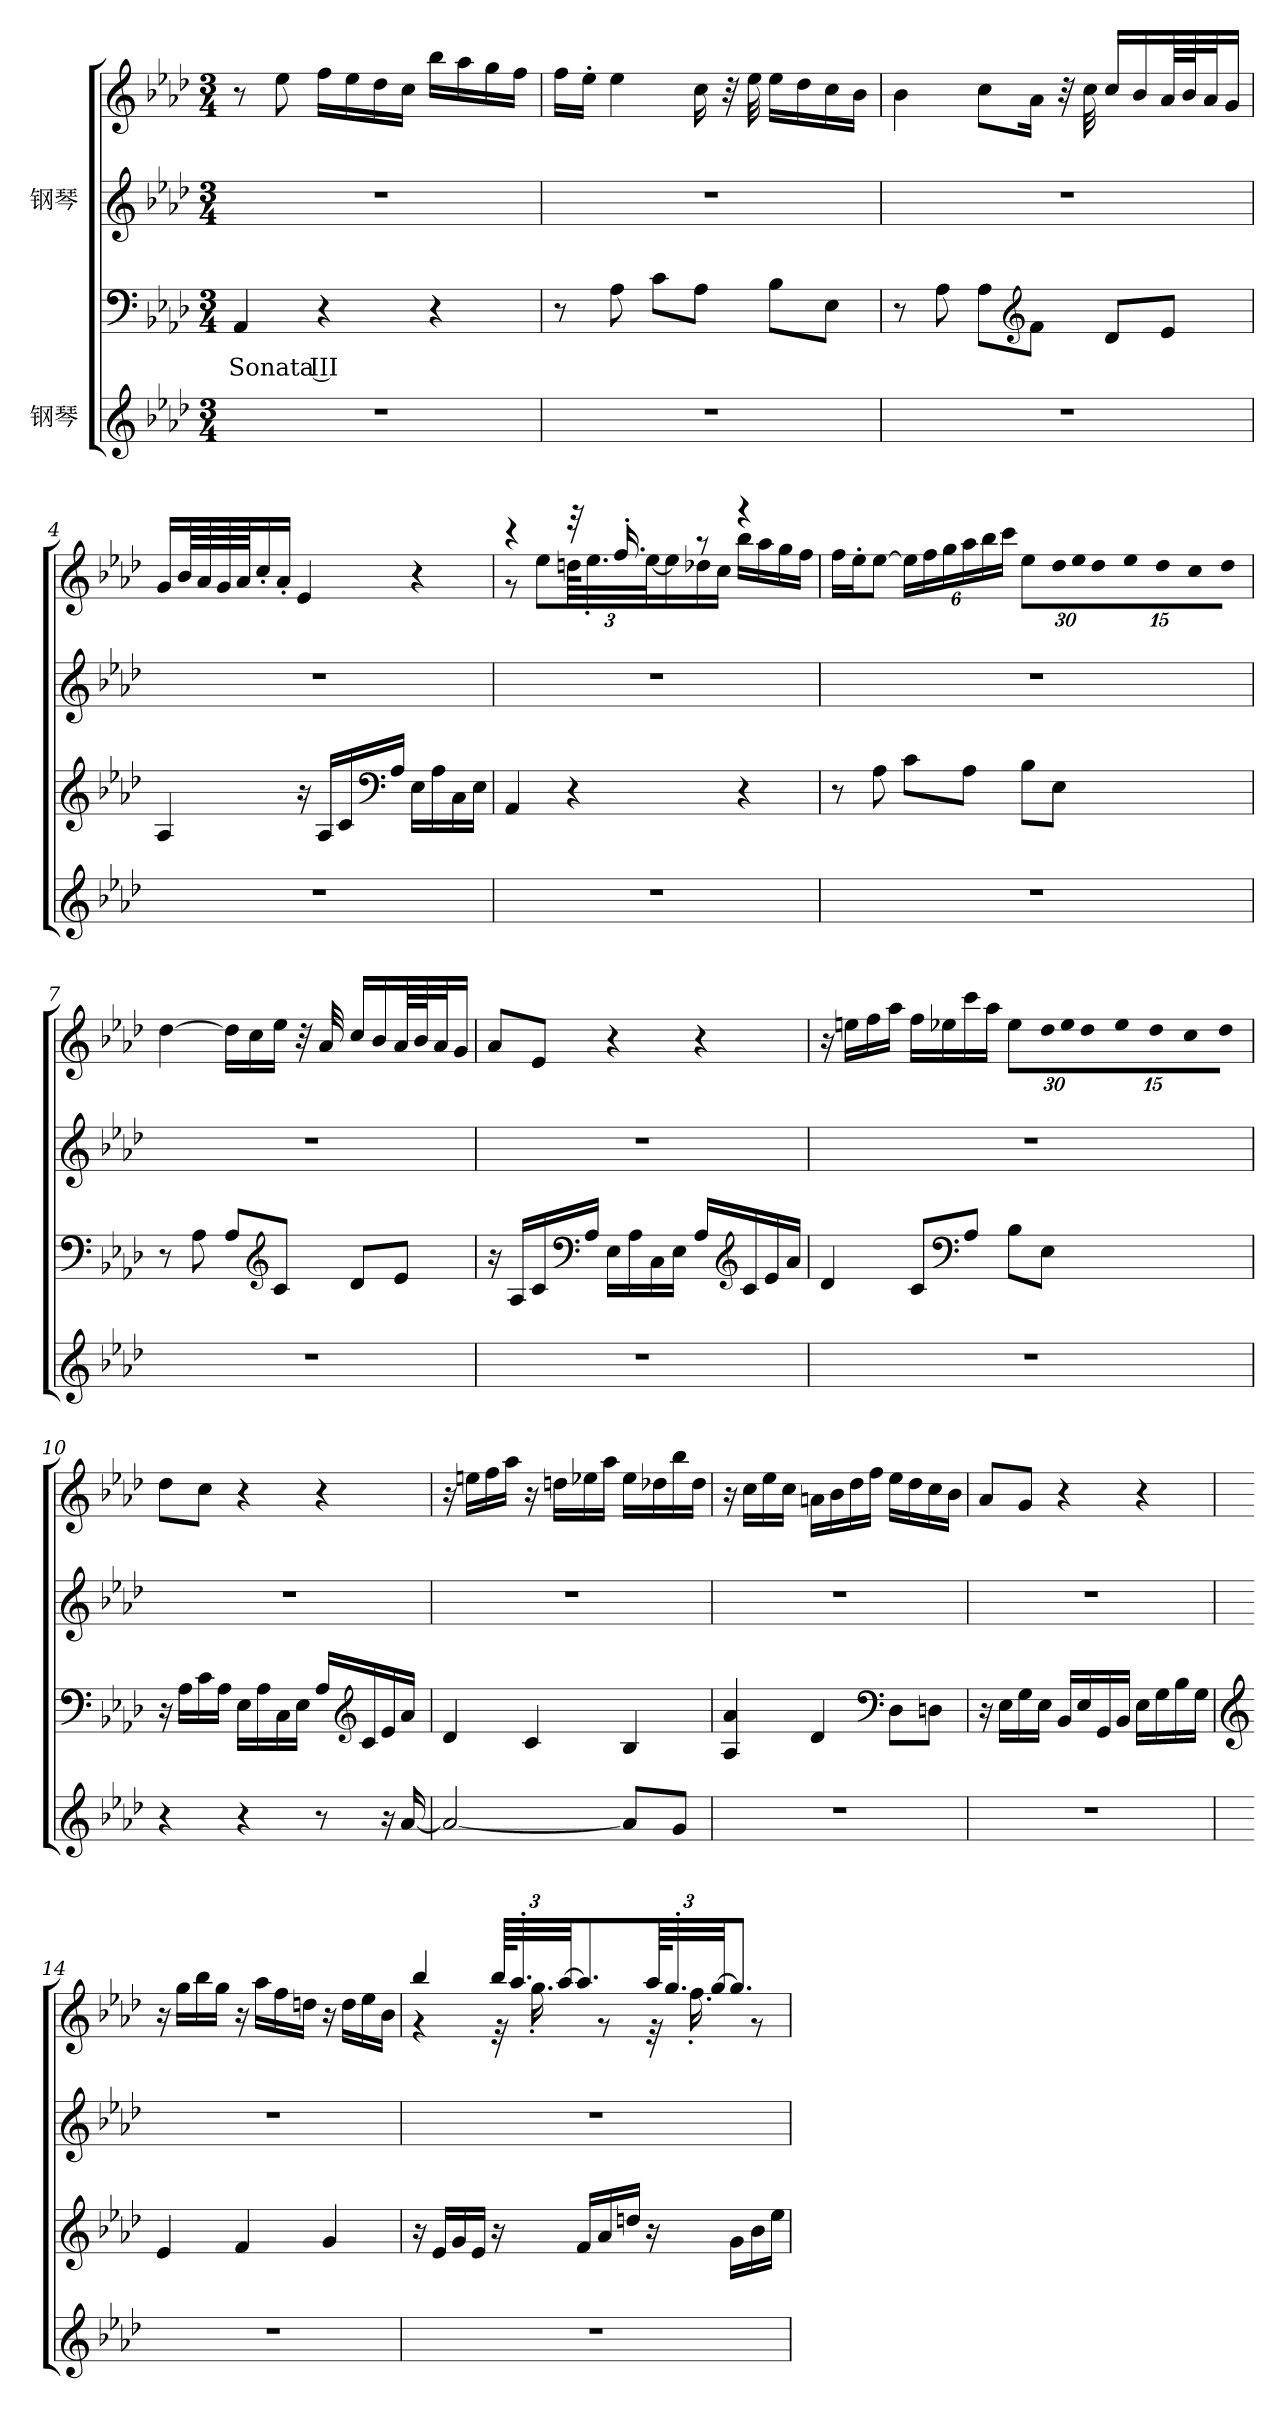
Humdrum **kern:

**kern	**kern	**text	**kern	**kern
*part2	*part2	*part2	*part1	*part1
*staff4	*staff3	*staff3	*staff2	*staff1
*I"钢琴	*	*	*I"钢琴	*
*clefG2	*clefF4	*	*clefG2	*clefG2
*k[b-e-a-d-]	*k[b-e-a-d-]	*	*k[b-e-a-d-]	*k[b-e-a-d-]
*M3/4	*M3/4	*	*M3/4	*M3/4
*MM65	*MM65	*	*MM65	*MM65
=1	=1	=1	=1	=1
2.r	4AA-/	Sonata III	2.r	8r
.	.	.	.	8ee-\
.	4r	.	.	16ff\LL
.	.	.	.	16ee-\
.	.	.	.	16dd-\
.	.	.	.	16cc\JJ
.	4r	.	.	16bb-\LL
.	.	.	.	16aa-\
.	.	.	.	16gg\
.	.	.	.	16ff\JJ
=2	=2	=2	=2	=2
2.r	8r	.	2.r	16ff\LL
.	.	.	.	16ee-'\JJ
.	8A-\	.	.	4ee-\
.	8c\L	.	.	.
.	8A-\J	.	.	16cc\
.	.	.	.	32r
.	.	.	.	32ee-\
.	8B-\L	.	.	16ee-\LL
.	.	.	.	16dd-\
.	8E-\J	.	.	16cc\
.	.	.	.	16b-\JJ
=3	=3	=3	=3	=3
2.r	8r	.	2.r	4b-\
.	8A-\	.	.	.
.	8A-\L	.	.	8cc\L
*	*clefG2	*	*	*
.	8f\J	.	.	16a-\Jk
.	.	.	.	32r
.	.	.	.	32cc\
.	8d-/L	.	.	16cc/LL
.	.	.	.	16b-/
.	8e-/J	.	.	64a-/LL
.	.	.	.	64b-/J
.	.	.	.	32a-/J
.	.	.	.	16g/JJ
!!LO:LB:g=z
=4	=4	=4	=4	=4
2.r	4A-/	.	2.r	16g/LL
.	.	.	.	64b-/LL
.	.	.	.	64a-/
.	.	.	.	64g/
.	.	.	.	64a-/JJ
.	.	.	.	16cc'/
.	.	.	.	16a-'/JJ
.	16r	.	.	4e-/
.	16A-/LL	.	.	.
.	16c/	.	.	.
*	*clefF4	*	*	*
.	16A-/JJ	.	.	.
.	16E-\LL	.	.	4r
.	16A-\	.	.	.
.	16C\	.	.	.
.	16E-\JJ	.	.	.
=5	=5	=5	=5	=5
*	*	*	*	*^
2.r	4AA-/	.	2.r	4r	8r
.	.	.	.	.	8ee-\L
*	*	*	*	*	*Xbrackettup
.	4r	.	.	32r	96ddn\KLL
.	.	.	.	.	48.ee-'\
.	.	.	.	16.ff'/	.
.	.	.	.	.	[48ee-\J
.	.	.	.	.	16ee-\]
.	.	.	.	8r	16dd-X\
.	.	.	.	.	16cc\JJ
.	4r	.	.	4r	16bb-\LL
.	.	.	.	.	16aa-\
.	.	.	.	.	16gg\
.	.	.	.	.	16ff\JJ
*	*	*	*	*v	*v
!!LO:LB:g=z
=6	=6	=6	=6	=6
2.r	8r	.	2.r	16ff\LL
.	.	.	.	16ee-'\J
.	8A-\	.	.	[8ee-\J
.	8c\L	.	.	24ee-\LL]
.	.	.	.	24ff\
.	.	.	.	24gg\
.	8A-\J	.	.	24aa-\
.	.	.	.	24bb-\
.	.	.	.	24ccc\JJ
.	8B-\L	.	.	8ee-\L
!	!	!	!	!LO:N:vis=256%9
.	8E-\J	.	.	960%17dd-\LLL
!	!	!	!	!LO:N:vis=256%9
.	.	.	.	960%17ee-\
.	.	.	.	1920ryy
!	!	!	!	!LO:N:vis=256%9
.	.	.	.	960%17dd-\
!	!	!	!	!LO:N:vis=256%9
.	.	.	.	960%17ee-\
!	!	!	!	!LO:N:vis=256%9
.	.	.	.	960%17dd-\
!	!	!	!	!LO:N:vis=256%9
.	.	.	.	960%17cc\
.	.	.	.	1920ryy
!	!	!	!	!LO:N:vis=256%9
.	.	.	.	960%17dd-\JJJJ
=7	=7	=7	=7	=7
2.r	8r	.	2.r	[4dd-\
.	8A-\	.	.	.
.	8A-/L	.	.	16dd-\LL]
.	.	.	.	16cc\
*	*clefG2	*	*	*
.	8c/J	.	.	16ee-\JJ
.	.	.	.	32r
.	.	.	.	32a-/
.	8d-/L	.	.	16cc/LL
.	.	.	.	16b-/
.	8e-/J	.	.	64a-/LL
.	.	.	.	64b-/J
.	.	.	.	32a-/J
.	.	.	.	16g/JJ
!!LO:PB:g=z
=8	=8	=8	=8	=8
2.r	16r	.	2.r	8a-/L
.	16A-/LL	.	.	.
.	16c/	.	.	8e-/J
*	*clefF4	*	*	*
.	16A-/JJ	.	.	.
.	16E-\LL	.	.	4r
.	16A-\	.	.	.
.	16C\	.	.	.
.	16E-\JJ	.	.	.
.	16A-/LL	.	.	4r
*	*clefG2	*	*	*
.	16c/	.	.	.
.	16e-/	.	.	.
.	16a-/JJ	.	.	.
=9	=9	=9	=9	=9
2.r	4d-/	.	2.r	16r
.	.	.	.	16een\LL
.	.	.	.	16ff\
.	.	.	.	16aa-\JJ
.	8c/L	.	.	16ff\LL
.	.	.	.	16ee-X\
*	*clefF4	*	*	*
.	8A-/J	.	.	16ccc\
.	.	.	.	16aa-\JJ
.	8B-\L	.	.	8ee-\L
!	!	!	!	!LO:N:vis=256%9
.	8E-\J	.	.	960%17dd-\LLL
!	!	!	!	!LO:N:vis=256%9
.	.	.	.	960%17ee-\
.	.	.	.	1920ryy
!	!	!	!	!LO:N:vis=256%9
.	.	.	.	960%17dd-\
!	!	!	!	!LO:N:vis=256%9
.	.	.	.	960%17ee-\
!	!	!	!	!LO:N:vis=256%9
.	.	.	.	960%17dd-\
!	!	!	!	!LO:N:vis=256%9
.	.	.	.	960%17cc\
.	.	.	.	1920ryy
!	!	!	!	!LO:N:vis=256%9
.	.	.	.	960%17dd-\JJJJ
!!LO:LB:g=z
=10	=10	=10	=10	=10
4r	16r	.	2.r	8dd-\L
.	16A-\LL	.	.	.
.	16c\	.	.	8cc\J
.	16A-\JJ	.	.	.
4r	16E-\LL	.	.	4r
.	16A-\	.	.	.
.	16C\	.	.	.
.	16E-\JJ	.	.	.
8r	16A-/LL	.	.	4r
*	*clefG2	*	*	*
.	16c/	.	.	.
16r	16e-/	.	.	.
[16a-/	16a-/JJ	.	.	.
=11	=11	=11	=11	=11
2a-/_	4d-/	.	2.r	16r
.	.	.	.	16een\LL
.	.	.	.	16ff\
.	.	.	.	16aa-\JJ
.	4c/	.	.	16r
.	.	.	.	16ddn\LL
.	.	.	.	16ee-X\
.	.	.	.	16aa-\JJ
8a-/L]	4B-/	.	.	16ee-\LL
.	.	.	.	16dd-X\
8g/J	.	.	.	16bb-\
.	.	.	.	16dd-\JJ
!!LO:LB:g=z
=12	=12	=12	=12	=12
2.r	4A-/ 4a-/	.	2.r	16r
.	.	.	.	16cc\LL
.	.	.	.	16ee-\
.	.	.	.	16cc\JJ
.	4d-/	.	.	16an\LL
.	.	.	.	16b-\
.	.	.	.	16dd-\
.	.	.	.	16ff\JJ
*	*clefF4	*	*	*
.	8D-\L	.	.	16ee-\LL
.	.	.	.	16dd-\
.	8Dn\J	.	.	16cc\
.	.	.	.	16b-\JJ
=13	=13	=13	=13	=13
2.r	16r	.	2.r	8a-/L
.	16E-\LL	.	.	.
.	16G\	.	.	8g/J
.	16E-\JJ	.	.	.
.	16BB-/LL	.	.	4r
.	16E-/	.	.	.
.	16GG/	.	.	.
.	16BB-/JJ	.	.	.
.	16E-\LL	.	.	4r
.	16G\	.	.	.
.	16B-\	.	.	.
.	16G\JJ	.	.	.
=14	=14	=14	=14	=14
*	*clefG2	*	*	*
2.r	4e-/	.	2.r	16r
.	.	.	.	16gg\LL
.	.	.	.	16bb-\
.	.	.	.	16gg\JJ
.	4f/	.	.	16r
.	.	.	.	16aa-\LL
.	.	.	.	16ff\
.	.	.	.	16ddn\JJ
.	4g/	.	.	16r
.	.	.	.	16dd\LL
.	.	.	.	16ee-\
.	.	.	.	16b-\JJ
!!LO:PB:g=z
=15	=15	=15	=15	=15
*	*	*	*	*^
2.r	16r	.	2.r	4bb-/	4r
.	16e-/LL	.	.	.	.
.	16g/	.	.	.	.
.	16e-/JJ	.	.	.	.
.	16r	.	.	96bb-/KLLL	32r
.	.	.	.	48.aa-'/	.
.	.	.	.	.	16.gg'\
.	.	.	.	[48aa-/JJ	.
.	16f/LL	.	.	8.aa-/]	.
.	16a-/	.	.	.	8r
.	16ddn/JJ	.	.	.	.
.	16r	.	.	96aa-/KLL	32r
.	.	.	.	48.gg'/	.
.	.	.	.	.	16.ff'\
.	.	.	.	[48gg/JJ	.
.	16g\LL	.	.	8.gg/J]	.
.	16b-\	.	.	.	8r
.	16ee-\JJ	.	.	.	.
*	*	*	*	*v	*v
=	=	=	=	=
*-	*-	*-	*-	*-
